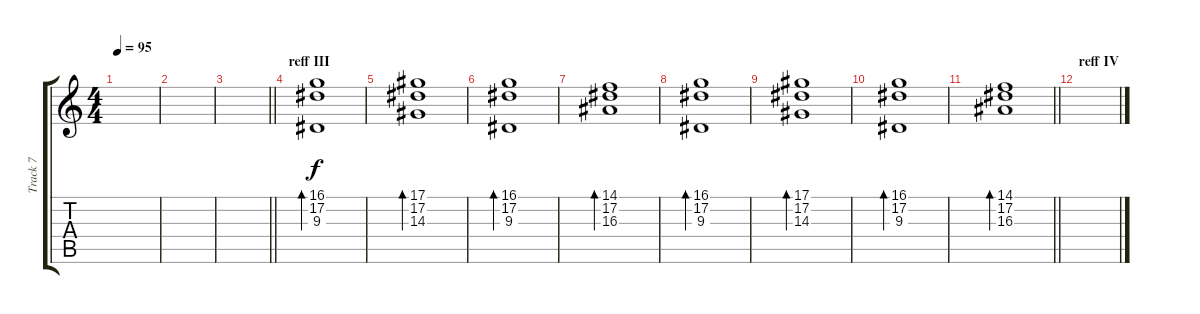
\track ("Track 7" "Track 7") {instrument acousticgrandpiano}
\staff {score tabs}
\tuning (Eb4 Bb3 Gb3 Db3 Ab2 Eb2) {hide}
\ts (4 4)
\tempo 95
\clef g2
\ks c
|
|
\barLineRight lightlight
|
\section ("" "reff III")
(16.1 17.2 9.3).1{bd 120 volume 16 instrument acousticgrandpiano} |
(17.1 17.2 14.3).1{bd 120} |
(16.1 17.2 9.3).1{bd 120} |
(14.1 17.2 16.3).1{bd 120} |
(16.1 17.2 9.3).1{bd 120} |
(17.1 17.2 14.3).1{bd 120} |
(16.1 17.2 9.3).1{bd 120} |
\barLineRight lightlight
(14.1 17.2 16.3).1{bd 120} |
\section ("" "reff IV")
